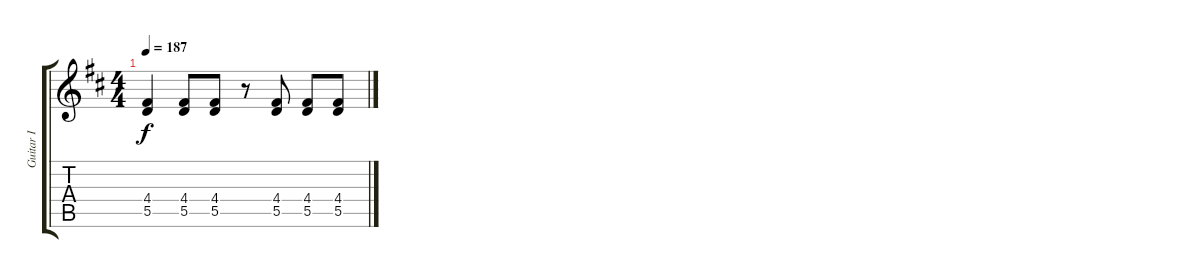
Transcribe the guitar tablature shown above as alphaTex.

\track ("Guitar I" "Guitar I") {instrument overdrivenguitar}
\staff {score tabs}
\tuning (E4 B3 G3 D3 A2 E2) {hide}
\ts (4 4)
\tempo 187
\clef g2
\ks d
(4.4 5.5).4{dy f} (4.4 5.5).8 (4.4 5.5).8 r.8 (4.4 5.5).8 (4.4 5.5).8 (4.4 5.5).8
